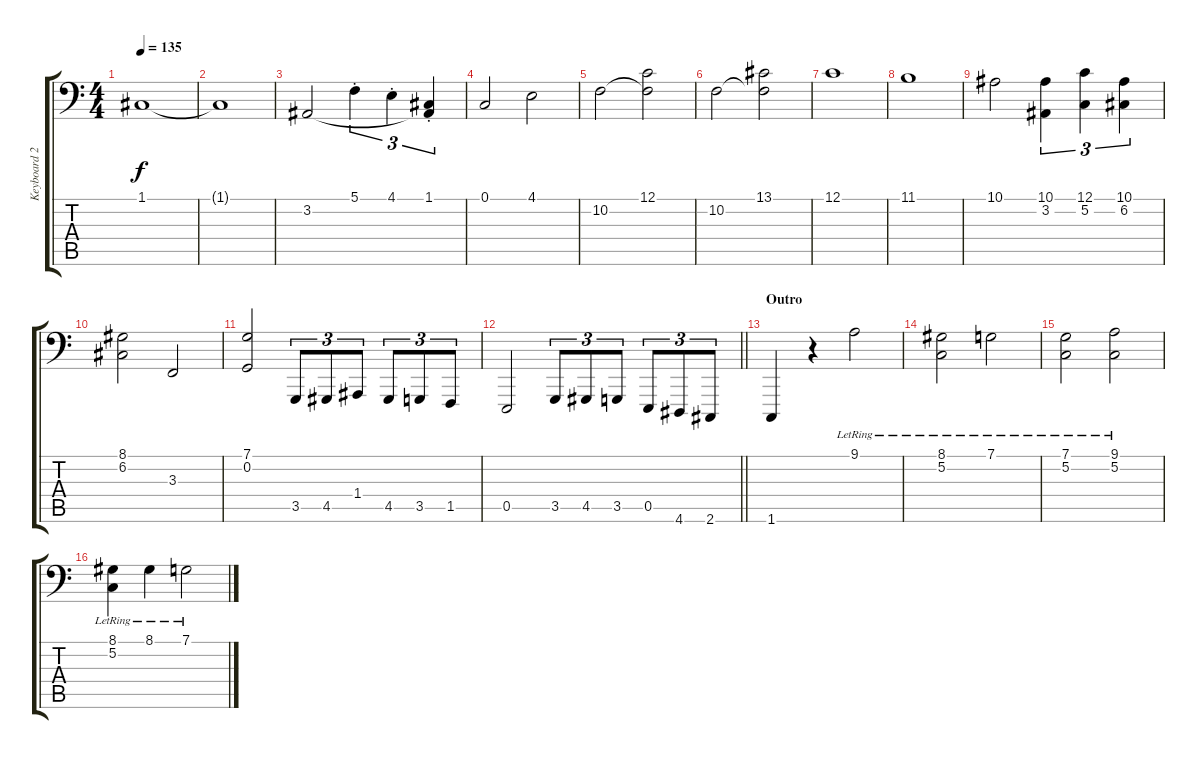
\track ("Keyboard 2 LH" "Keyboard 2") {instrument churchorgan}
\staff {score tabs}
\tuning (C3 G2 D2 A1 E1 B0) {hide}
\ts (4 4)
\tempo 135
\clef f4
\ks c
1.1.1{dy f} |
1.1{t}.1 |
3.2.2 5.1{st}.4{tu (3 2)} 4.1{st}.4{tu (3 2)} (1.1{st} 3.2{t}).4{tu (3 2)} |
0.1.2 4.1.2 |
10.2.2 (12.1 10.2{t}).2 |
10.2.2 (13.1 10.2{t}).2 |
12.1.1 |
11.1.1 |
10.1.2 (10.1 3.2).4{tu (3 2)} (12.1 5.2).4{tu (3 2)} (10.1 6.2).4{tu (3 2)} |
(8.1 6.2).2 3.3.2 |
(7.1 0.2).2 3.5.8{tu (3 2)} 4.5.8{tu (3 2)} 1.4.8{tu (3 2)} 4.5.8{tu (3 2)} 3.5.8{tu (3 2)} 1.5.8{tu (3 2)} |
\barLineRight lightlight
0.5.2 3.5.8{tu (3 2)} 4.5.8{tu (3 2)} 3.5.8{tu (3 2)} 0.5.8{tu (3 2)} 4.6.8{tu (3 2)} 2.6.8{tu (3 2)} |
\section ("" "Outro")
1.6.4{volume 8} r.4 9.1{lr}.2 |
(8.1{lr} 5.2{lr}).2 7.1{lr}.2 |
(7.1{lr} 5.2{lr}).2 (9.1{lr} 5.2{lr}).2 |
(8.1{lr} 5.2{lr}).4 8.1{lr}.4 7.1{lr}.2
